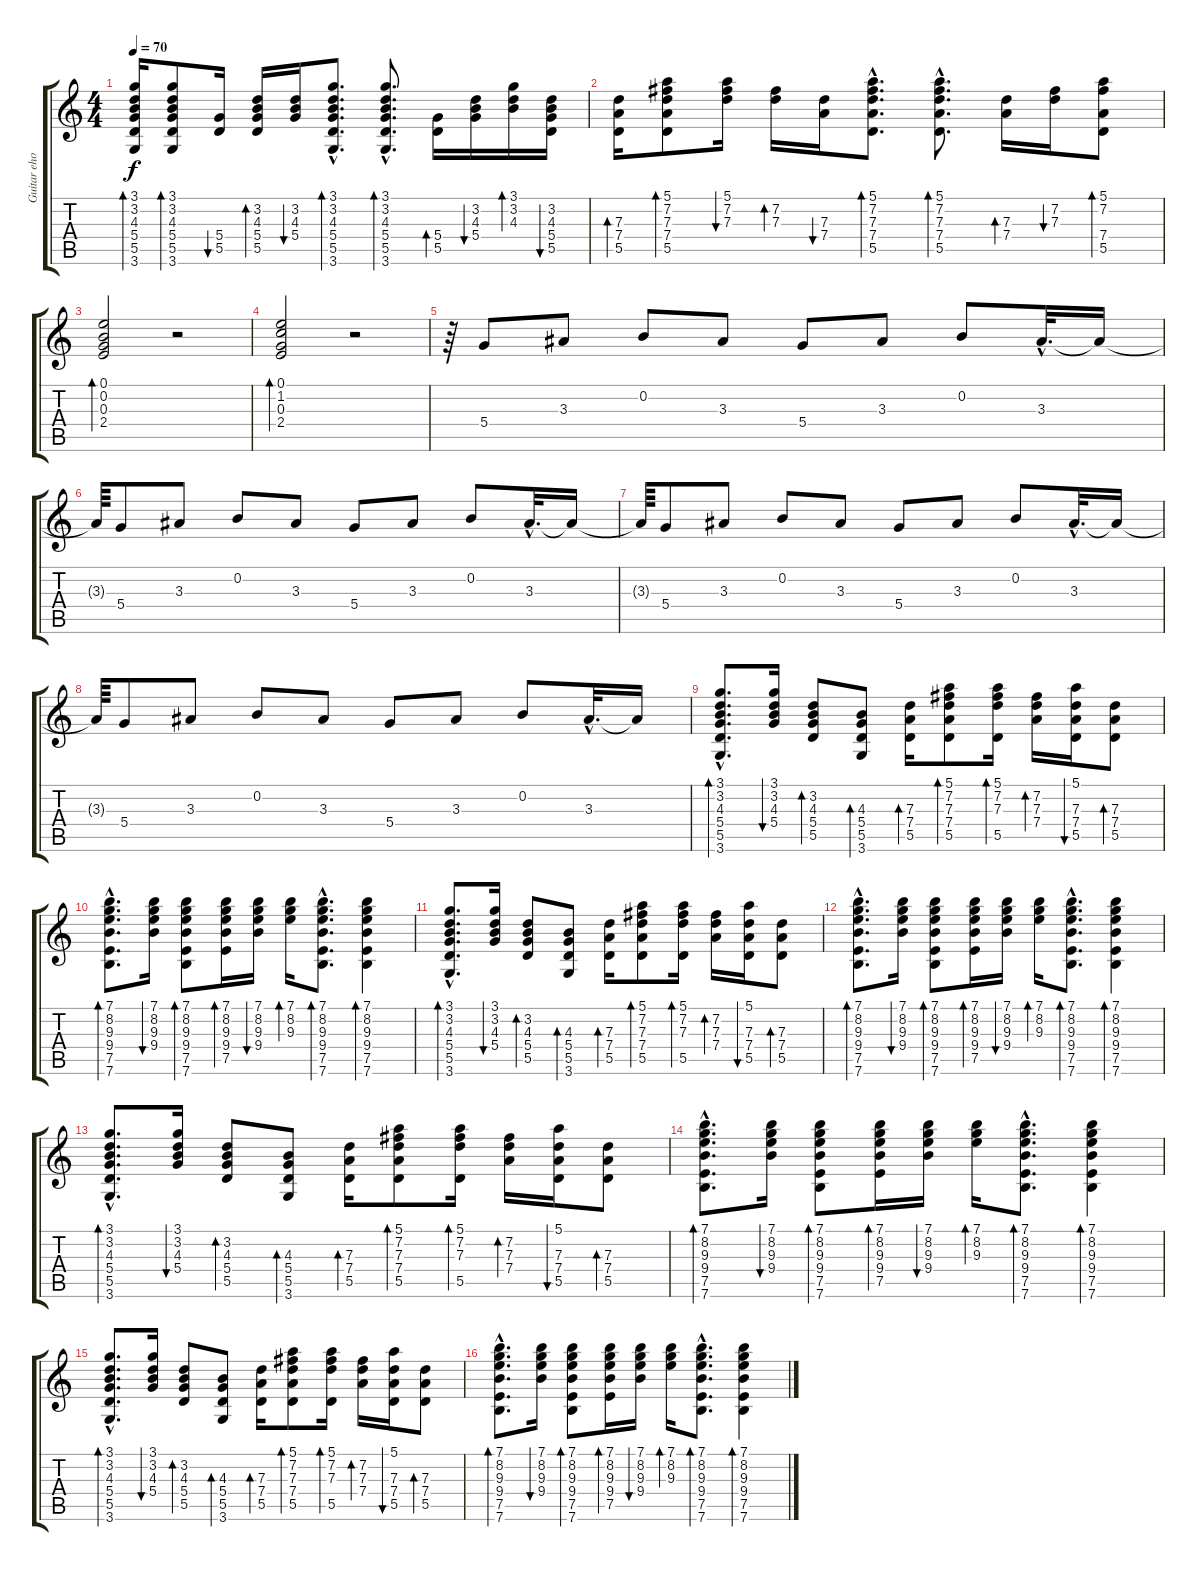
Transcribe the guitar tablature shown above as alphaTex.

\track ("Guitar eho" "Guitar eho") {instrument acousticguitarsteel}
\staff {score tabs}
\tuning (E4 B3 G3 D3 A2 E2) {hide}
\ts (4 4)
\tempo 70
\clef g2
\ks c
(3.1 3.2 4.3 5.4 5.5 3.6).16{bd 30 dy f} (3.1 3.2 4.3 5.4 5.5 3.6).8{bd 30} (5.4 5.5).16{bu 30} (3.2 4.3 5.4 5.5).16{bd 30} (3.2 4.3 5.4).16{bu 30} (3.1{hac} 3.2{hac} 4.3{hac} 5.4{hac} 5.5{hac} 3.6{hac}).8{d bd 30} (3.1{hac} 3.2{hac} 4.3{hac} 5.4{hac} 5.5{hac} 3.6{hac}).8{d bd 30} (5.4 5.5).16{bd 30} (3.2 4.3 5.4).16{bu 30} (3.1 3.2 4.3).16{bd 30} (3.2 4.3 5.4 5.5).16{bu 30} |
(7.3 7.4 5.5).16{bd 30} (5.1 7.2 7.3 7.4 5.5).8{bd 30} (5.1 7.2 7.3).16{bu 30} (7.2 7.3).16{bd 30} (7.3 7.4).16{bu 30} (5.1{hac} 7.2{hac} 7.3{hac} 7.4{hac} 5.5{hac}).8{d bd 30} (5.1{hac} 7.2{hac} 7.3{hac} 7.4{hac} 5.5{hac}).8{d bd 30} (7.3 7.4).16{bd 30} (7.2 7.3).16{bu 30} (5.1 7.2 7.4 5.5).8{bd 30} |
(0.1 0.2 0.3 2.4).2{bd 120} r.2 |
(0.1 1.2 0.3 2.4).2{bd 120} r.2 |
r.64 5.4.8 3.3.8 0.2.8 3.3.8 5.4.8 3.3.8 0.2.8 3.3{hac}.32{d} 3.3{t}.16 |
3.3{t}.64 5.4.8 3.3.8 0.2.8 3.3.8 5.4.8 3.3.8 0.2.8 3.3{hac}.32{d} 3.3{t}.16 |
3.3{t}.64 5.4.8 3.3.8 0.2.8 3.3.8 5.4.8 3.3.8 0.2.8 3.3{hac}.32{d} 3.3{t}.16 |
3.3{t}.64 5.4.8 3.3.8 0.2.8 3.3.8 5.4.8 3.3.8 0.2.8 3.3{hac}.32{d} 3.3{t}.16 |
(3.1{hac} 3.2{hac} 4.3{hac} 5.4{hac} 5.5{hac} 3.6{hac}).8{d bd 30} (3.1 3.2 4.3 5.4).16{bu 30} (3.2 4.3 5.4 5.5).8{bd 60} (4.3 5.4 5.5 3.6).8{bd 60} (7.3 7.4 5.5).16{bd 30} (5.1 7.2 7.3 7.4 5.5).8{bd 60} (5.1 7.2 7.3 5.5).16{bd 30} (7.2 7.3 7.4).16{bd 30} (5.1 7.3 7.4 5.5).16{bu 30} (7.3 7.4 5.5).8{bd 60} |
(7.1{hac} 8.2{hac} 9.3{hac} 9.4{hac} 7.5{hac} 7.6{hac}).8{d bd 60} (7.1 8.2 9.3 9.4).16{bu 30} (7.1 8.2 9.3 9.4 7.5 7.6).8{bd 30} (7.1 8.2 9.3 9.4 7.5).16{bd 30} (7.1 8.2 9.3 9.4).16{bu 30} (7.1 8.2 9.3).16{bd 30} (7.1{hac} 8.2{hac} 9.3{hac} 9.4{hac} 7.5{hac} 7.6{hac}).8{d bd 60} (7.1 8.2 9.3 9.4 7.5 7.6).4{bd 60} |
(3.1{hac} 3.2{hac} 4.3{hac} 5.4{hac} 5.5{hac} 3.6{hac}).8{d bd 30} (3.1 3.2 4.3 5.4).16{bu 30} (3.2 4.3 5.4 5.5).8{bd 60} (4.3 5.4 5.5 3.6).8{bd 60} (7.3 7.4 5.5).16{bd 30} (5.1 7.2 7.3 7.4 5.5).8{bd 60} (5.1 7.2 7.3 5.5).16{bd 30} (7.2 7.3 7.4).16{bd 30} (5.1 7.3 7.4 5.5).16{bu 30} (7.3 7.4 5.5).8{bd 60} |
(7.1{hac} 8.2{hac} 9.3{hac} 9.4{hac} 7.5{hac} 7.6{hac}).8{d bd 60} (7.1 8.2 9.3 9.4).16{bu 30} (7.1 8.2 9.3 9.4 7.5 7.6).8{bd 30} (7.1 8.2 9.3 9.4 7.5).16{bd 30} (7.1 8.2 9.3 9.4).16{bu 30} (7.1 8.2 9.3).16{bd 30} (7.1{hac} 8.2{hac} 9.3{hac} 9.4{hac} 7.5{hac} 7.6{hac}).8{d bd 60} (7.1 8.2 9.3 9.4 7.5 7.6).4{bd 60} |
(3.1{hac} 3.2{hac} 4.3{hac} 5.4{hac} 5.5{hac} 3.6{hac}).8{d bd 30} (3.1 3.2 4.3 5.4).16{bu 30} (3.2 4.3 5.4 5.5).8{bd 60} (4.3 5.4 5.5 3.6).8{bd 60} (7.3 7.4 5.5).16{bd 30} (5.1 7.2 7.3 7.4 5.5).8{bd 60} (5.1 7.2 7.3 5.5).16{bd 30} (7.2 7.3 7.4).16{bd 30} (5.1 7.3 7.4 5.5).16{bu 30} (7.3 7.4 5.5).8{bd 60} |
(7.1{hac} 8.2{hac} 9.3{hac} 9.4{hac} 7.5{hac} 7.6{hac}).8{d bd 60} (7.1 8.2 9.3 9.4).16{bu 30} (7.1 8.2 9.3 9.4 7.5 7.6).8{bd 30} (7.1 8.2 9.3 9.4 7.5).16{bd 30} (7.1 8.2 9.3 9.4).16{bu 30} (7.1 8.2 9.3).16{bd 30} (7.1{hac} 8.2{hac} 9.3{hac} 9.4{hac} 7.5{hac} 7.6{hac}).8{d bd 60} (7.1 8.2 9.3 9.4 7.5 7.6).4{bd 60} |
(3.1{hac} 3.2{hac} 4.3{hac} 5.4{hac} 5.5{hac} 3.6{hac}).8{d bd 30} (3.1 3.2 4.3 5.4).16{bu 30} (3.2 4.3 5.4 5.5).8{bd 60} (4.3 5.4 5.5 3.6).8{bd 60} (7.3 7.4 5.5).16{bd 30} (5.1 7.2 7.3 7.4 5.5).8{bd 60} (5.1 7.2 7.3 5.5).16{bd 30} (7.2 7.3 7.4).16{bd 30} (5.1 7.3 7.4 5.5).16{bu 30} (7.3 7.4 5.5).8{bd 60} |
(7.1{hac} 8.2{hac} 9.3{hac} 9.4{hac} 7.5{hac} 7.6{hac}).8{d bd 60} (7.1 8.2 9.3 9.4).16{bu 30} (7.1 8.2 9.3 9.4 7.5 7.6).8{bd 30} (7.1 8.2 9.3 9.4 7.5).16{bd 30} (7.1 8.2 9.3 9.4).16{bu 30} (7.1 8.2 9.3).16{bd 30} (7.1{hac} 8.2{hac} 9.3{hac} 9.4{hac} 7.5{hac} 7.6{hac}).8{d bd 60} (7.1 8.2 9.3 9.4 7.5 7.6).4{bd 60}
